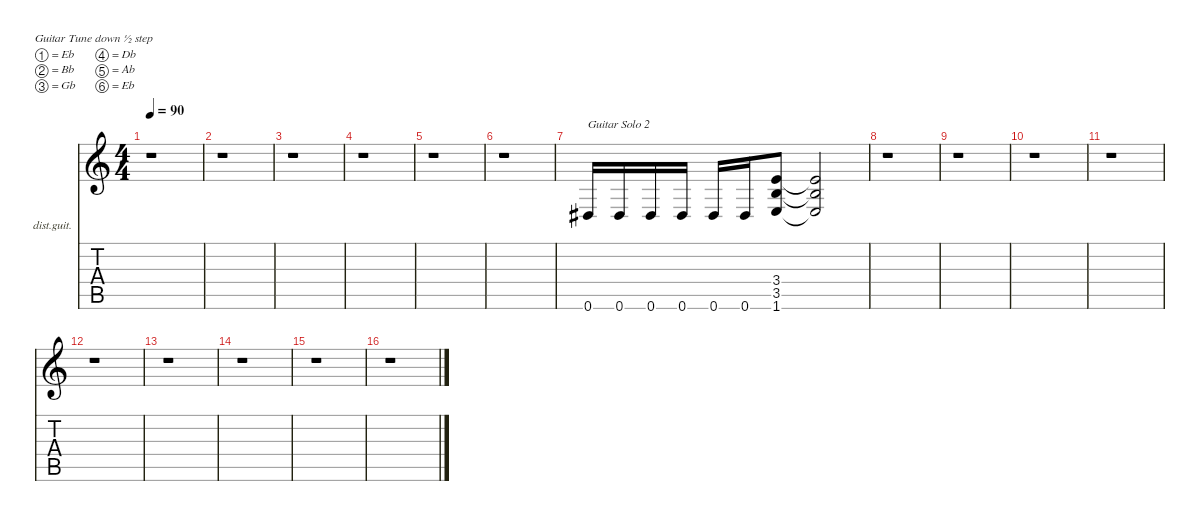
\defaultSystemsLayout 4
\hideDynamics
\bracketExtendMode nobrackets
\firstSystemTrackNameOrientation horizontal
\otherSystemsTrackNameOrientation horizontal
\track ("Extra Guitar" "dist.guit.") {instrument distortionguitar}
\staff {score tabs}
\tuning (Eb4 Bb3 Gb3 Db3 Ab2 Eb2)
\ts (4 4)
\tempo 90
\clef g2
\ks c
r.1{dy mf beam Down} |
r.1{beam Down} |
r.1{beam Down} |
r.1{beam Down} |
r.1{beam Down} |
r.1{beam Down} |
0.6{acc #}.16{txt "Guitar Solo 2" beam Up} 0.6{acc #}.16{beam Up} 0.6{acc #}.16{beam Up} 0.6{acc #}.16{beam Up} 0.6{acc #}.16{beam Up} 0.6{acc #}.16{beam Up} (3.4 3.5 1.6).8{beam Up} (3.4{t} 3.5{t} 1.6{t}).2{dy f beam Up} |
r.1{beam Down} |
r.1{beam Down} |
r.1{beam Down} |
r.1{beam Down} |
r.1{beam Down} |
r.1{beam Down} |
r.1{beam Down} |
r.1{beam Down} |
r.1{beam Down}
